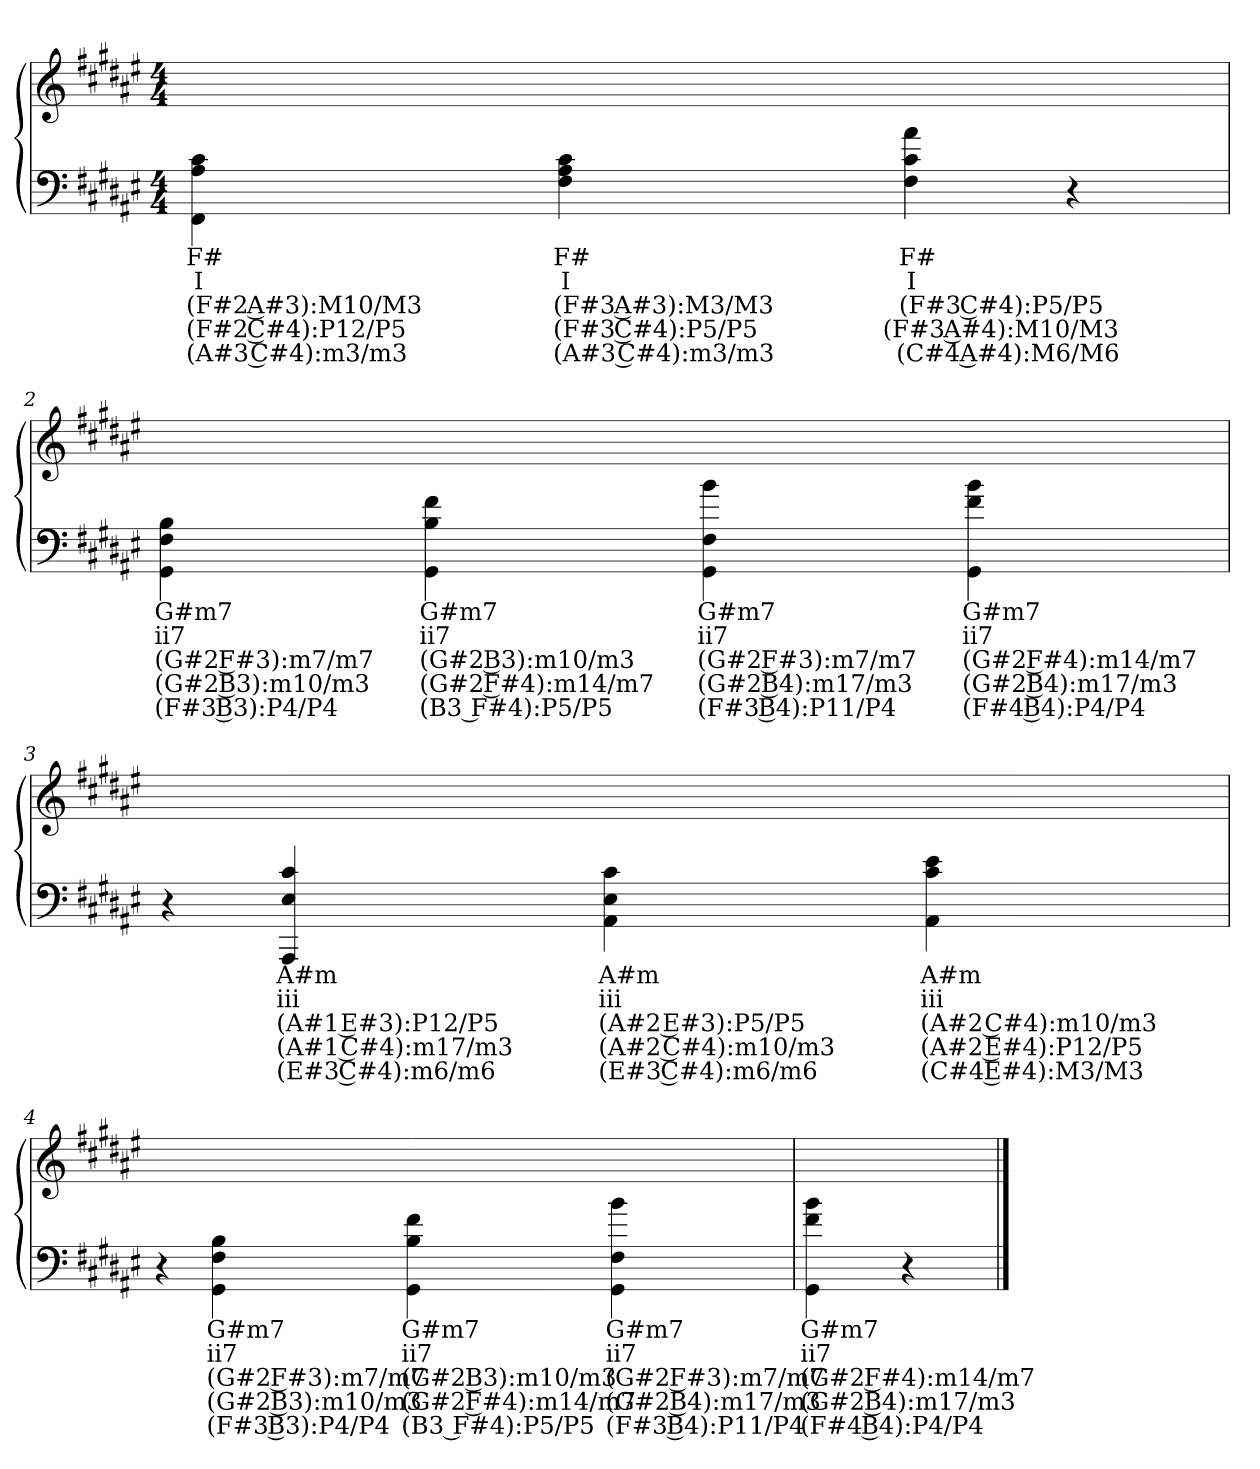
**kern	**text	**text	**text	**text	**text	**kern
*part2	*part2	*part2	*part2	*part2	*part2	*part1
*staff2	*staff2	*staff2	*staff2	*staff2	*staff2	*staff1
*clefF4	*	*	*	*	*	*clefG2
*k[f#c#g#d#a#e#]	*	*	*	*	*	*k[f#c#g#d#a#e#]
*F#:	*	*	*	*	*	*F#:
*M4/4	*	*	*	*	*	*M4/4
*MM60	*	*	*	*	*	*MM60
=1	=1	=1	=1	=1	=1	=1
4FF# 4A# 4c#	F#	I	(F#2 A#3):M10/M3	(F#2 C#4):P12/P5	(A#3 C#4):m3/m3	1ryy
4F# 4A# 4c#	F#	I	(F#3 A#3):M3/M3	(F#3 C#4):P5/P5	(A#3 C#4):m3/m3	.
4F# 4c# 4a#	F#	I	(F#3 C#4):P5/P5	(F#3 A#4):M10/M3	(C#4 A#4):M6/M6	.
4r	.	.	.	.	.	.
=2	=2	=2	=2	=2	=2	=2
4GG# 4F# 4B	G#m7	ii7	(G#2 F#3):m7/m7	(G#2 B3):m10/m3	(F#3 B3):P4/P4	1ryy
4GG# 4B 4f#	G#m7	ii7	(G#2 B3):m10/m3	(G#2 F#4):m14/m7	(B3 F#4):P5/P5	.
4GG# 4F# 4b	G#m7	ii7	(G#2 F#3):m7/m7	(G#2 B4):m17/m3	(F#3 B4):P11/P4	.
4GG# 4f# 4b	G#m7	ii7	(G#2 F#4):m14/m7	(G#2 B4):m17/m3	(F#4 B4):P4/P4	.
=3	=3	=3	=3	=3	=3	=3
4r	.	.	.	.	.	1ryy
4AAA# 4E# 4c#	A#m	iii	(A#1 E#3):P12/P5	(A#1 C#4):m17/m3	(E#3 C#4):m6/m6	.
4AA# 4E# 4c#	A#m	iii	(A#2 E#3):P5/P5	(A#2 C#4):m10/m3	(E#3 C#4):m6/m6	.
4AA# 4c# 4e#	A#m	iii	(A#2 C#4):m10/m3	(A#2 E#4):P12/P5	(C#4 E#4):M3/M3	.
=4	=4	=4	=4	=4	=4	=4
4r	.	.	.	.	.	1ryy
4GG# 4F# 4B	G#m7	ii7	(G#2 F#3):m7/m7	(G#2 B3):m10/m3	(F#3 B3):P4/P4	.
4GG# 4B 4f#	G#m7	ii7	(G#2 B3):m10/m3	(G#2 F#4):m14/m7	(B3 F#4):P5/P5	.
4GG# 4F# 4b	G#m7	ii7	(G#2 F#3):m7/m7	(G#2 B4):m17/m3	(F#3 B4):P11/P4	.
=5	=5	=5	=5	=5	=5	=5
4GG# 4f# 4b	G#m7	ii7	(G#2 F#4):m14/m7	(G#2 B4):m17/m3	(F#4 B4):P4/P4	2ryy
4r	.	.	.	.	.	.
==	==	==	==	==	==	==
*-	*-	*-	*-	*-	*-	*-
